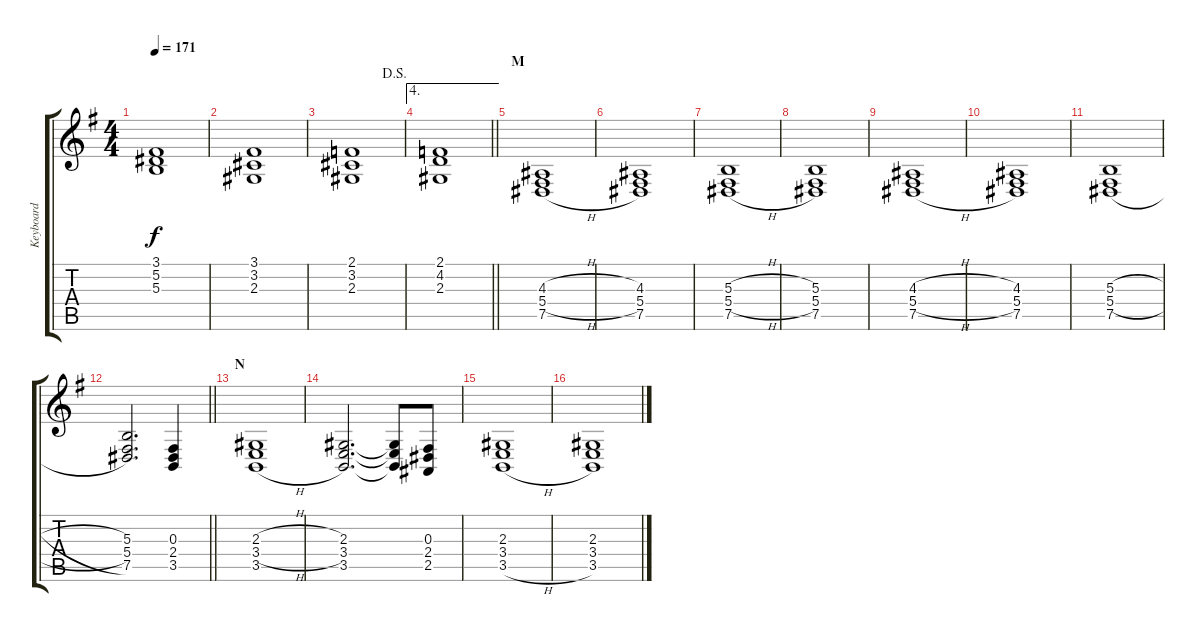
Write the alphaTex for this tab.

\track ("Keyboard" "Keyboard") {instrument tremolostrings}
\staff {score tabs}
\tuning (Eb4 Bb3 Gb3 Db3 Ab2 Eb2) {hide}
\ts (4 4)
\tempo 171
\clef g2
\ks g
(3.1 5.2 5.3).1{dy f} |
(3.1 3.2 2.3).1 |
\jump dalsegno
(2.1 3.2 2.3).1 |
\ae 4
\barLineRight lightlight
(2.1 4.2 2.3).1 |
\section ("" "M")
(4.3{h} 5.4{h} 7.5{h}).1 |
(4.3 5.4 7.5).1 |
(5.3{h} 5.4{h} 7.5{h}).1 |
(5.3 5.4 7.5).1 |
(4.3{h} 5.4{h} 7.5{h}).1 |
(4.3 5.4 7.5).1 |
(5.3{h} 5.4{h} 7.5{h}).1 |
\barLineRight lightlight
(5.3 5.4 7.5).2{d} (0.3 2.4 3.5).4 |
\section ("" "N")
(2.3{h} 3.4{h} 3.5{h}).1 |
(2.3 3.4 3.5).2{d} (2.3{t} 3.4{t} 3.5{t}).8 (0.3 2.4 2.5).8 |
(2.3 3.4 3.5{h}).1 |
(2.3 3.4 3.5).1
